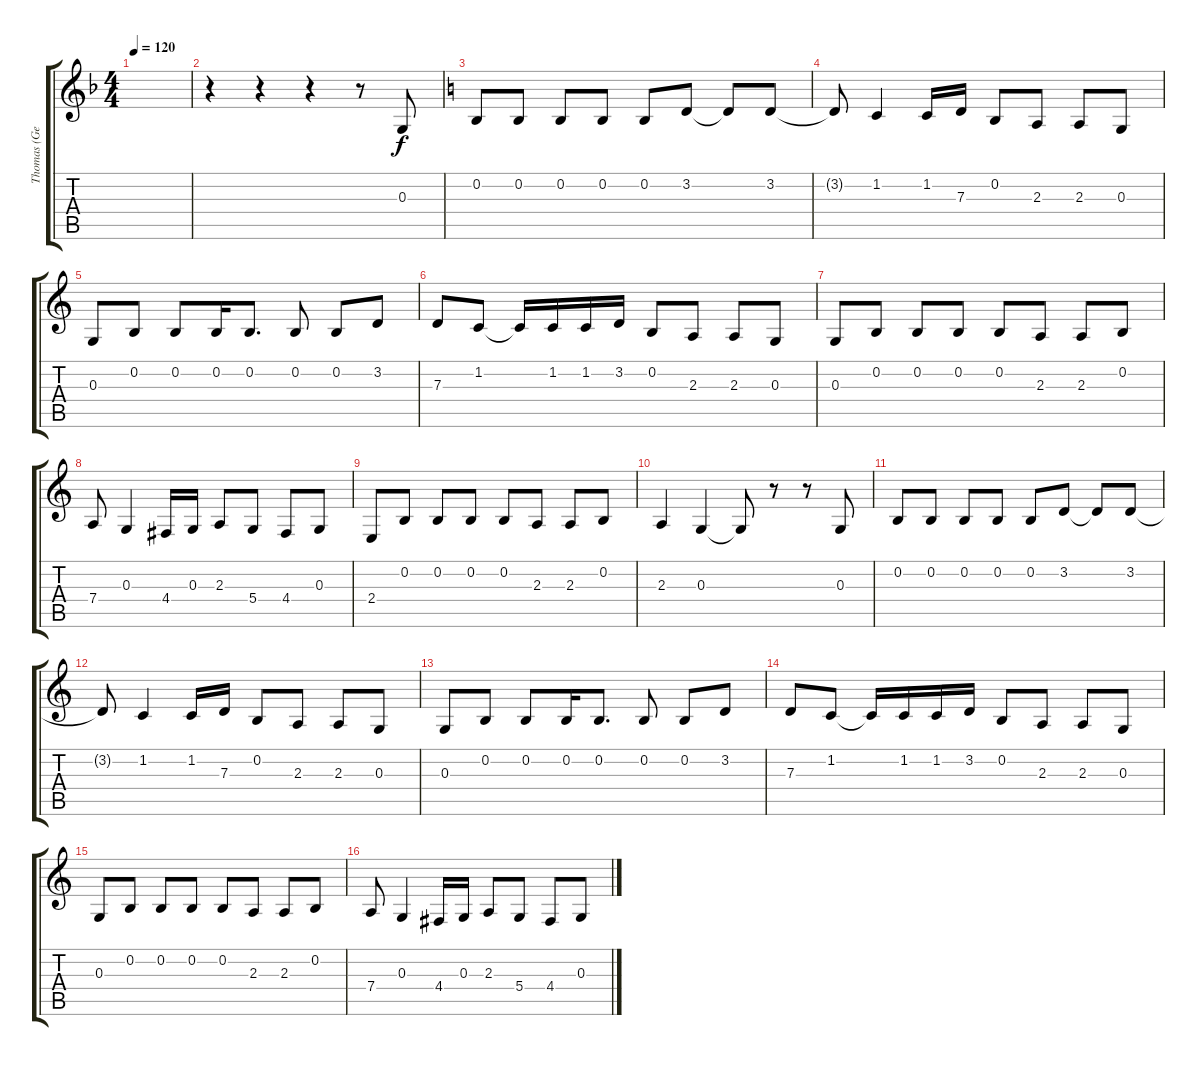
\track ("Thomas (Gesang)" "Thomas (Ge") {instrument englishhorn}
\staff {score tabs}
\tuning (E4 B3 G3 D3 A2 E2) {hide}
\ts (4 4)
\tempo 120
\clef g2
\ks f
|
r.4 r.4 r.4 r.8 0.3.8 |
\ks c
0.2.8 0.2.8 0.2.8 0.2.8 0.2.8 3.2.8 3.2{t}.8 3.2.8 |
3.2{t}.8 1.2.4 1.2.16 7.3.16 0.2.8 2.3.8 2.3.8 0.3.8 |
0.3.8 0.2.8 0.2.8 0.2.16 0.2.8{d} 0.2.8 0.2.8 3.2.8 |
7.3.8 1.2.8 1.2{t}.16 1.2.16 1.2.16 3.2.16 0.2.8 2.3.8 2.3.8 0.3.8 |
0.3.8 0.2.8 0.2.8 0.2.8 0.2.8 2.3.8 2.3.8 0.2.8 |
7.4.8 0.3.4 4.4.16 0.3.16 2.3.8 5.4.8 4.4.8 0.3.8 |
2.4.8 0.2.8 0.2.8 0.2.8 0.2.8 2.3.8 2.3.8 0.2.8 |
2.3.4 0.3.4 0.3{t}.8 r.8 r.8 0.3.8 |
0.2.8 0.2.8 0.2.8 0.2.8 0.2.8 3.2.8 3.2{t}.8 3.2.8 |
3.2{t}.8 1.2.4 1.2.16 7.3.16 0.2.8 2.3.8 2.3.8 0.3.8 |
0.3.8 0.2.8 0.2.8 0.2.16 0.2.8{d} 0.2.8 0.2.8 3.2.8 |
7.3.8 1.2.8 1.2{t}.16 1.2.16 1.2.16 3.2.16 0.2.8 2.3.8 2.3.8 0.3.8 |
0.3.8 0.2.8 0.2.8 0.2.8 0.2.8 2.3.8 2.3.8 0.2.8 |
7.4.8 0.3.4 4.4.16 0.3.16 2.3.8 5.4.8 4.4.8 0.3.8
